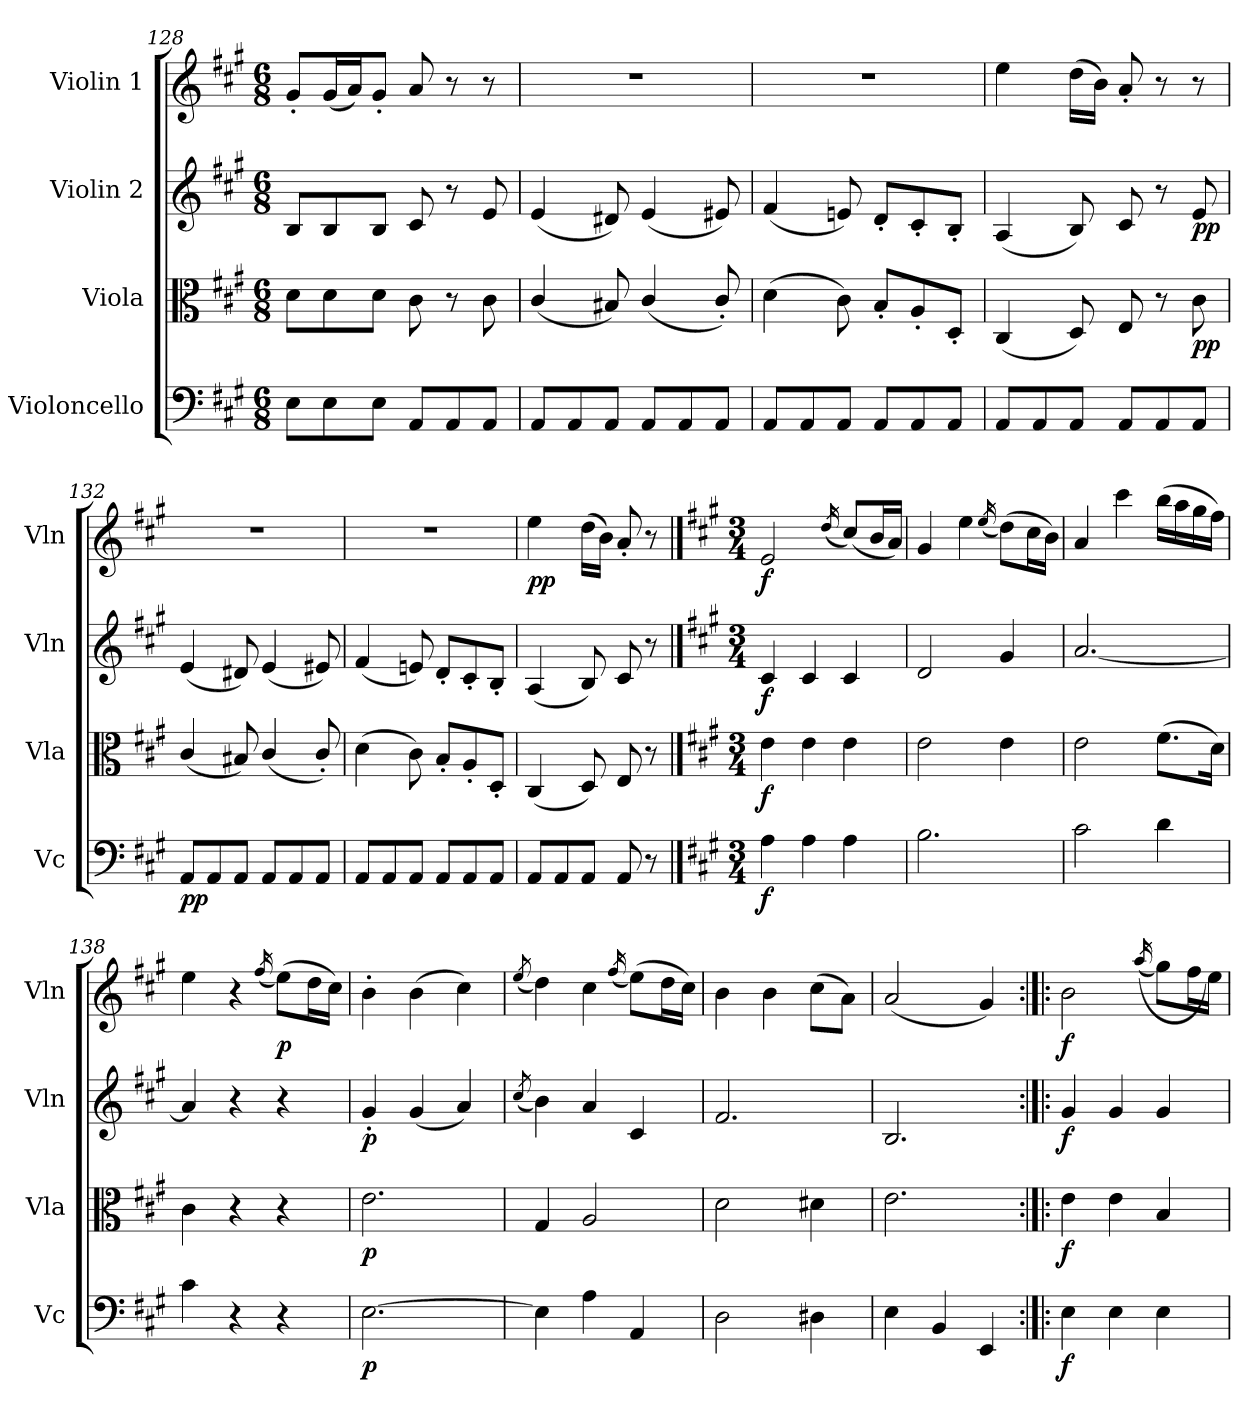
**kern	**dynam	**kern	**dynam	**kern	**dynam	**kern	**dynam
*part4	*part4	*part3	*part3	*part2	*part2	*part1	*part1
*staff4	*staff4	*staff3	*staff3	*staff2	*staff2	*staff1	*staff1
*I"Violoncello	*	*I"Viola	*	*I"Violin 2	*	*I"Violin 1	*
*I'Vc	*	*I'Vla	*	*I'Vln	*	*I'Vln	*
*clefF4	*	*clefC3	*	*clefG2	*	*clefG2	*
*k[f#c#g#]	*	*k[f#c#g#]	*	*k[f#c#g#]	*	*k[f#c#g#]	*
*M6/8	*	*M6/8	*	*M6/8	*	*M6/8	*
=128	=128	=128	=128	=128	=128	=128	=128
8E\L	.	8d\L	.	8B/L	.	8g#'/L	.
8E\	.	8d\	.	8B/	.	(<16g#/L	.
.	.	.	.	.	.	16a/J)	.
8E\J	.	8d\J	.	8B/J	.	8g#'/J	.
8AA/L	.	8c#\	.	8c#/	.	8a/	.
8AA/	.	8r	.	8r	.	8r	.
8AA/J	.	8c#\	.	8e/	.	8r	.
=129	=129	=129	=129	=129	=129	=129	=129
8AA/L	.	(<4c#/	.	(<4e/	.	2.r	.
8AA/	.	.	.	.	.	.	.
8AA/J	.	8B#X/)	.	8d#X/)	.	.	.
8AA/L	.	(<4c#/	.	(<4e/	.	.	.
8AA/	.	.	.	.	.	.	.
8AA/J	.	8c#'/)	.	8e#X/)	.	.	.
=130	=130	=130	=130	=130	=130	=130	=130
8AA/L	.	(>4d\	.	(<4f#/	.	2.r	.
8AA/	.	.	.	.	.	.	.
8AA/J	.	8c#\)	.	8en/)	.	.	.
8AA/L	.	8B'/L	.	8d'/L	.	.	.
8AA/	.	8A'/	.	8c#'/	.	.	.
8AA/J	.	8D'/J	.	8B'/J	.	.	.
!!LO:LB:g=z
=131	=131	=131	=131	=131	=131	=131	=131
8AA/L	.	(<4C#/	.	(<4A/	.	4ee\	.
8AA/	.	.	.	.	.	.	.
8AA/J	.	8D/)	.	8B/)	.	(>16dd\LL	.
.	.	.	.	.	.	16b\JJ)	.
8AA/L	.	8E/	.	8c#/	.	8a'/	.
8AA/	.	8r	.	8r	.	8r	.
!	!	!	!LO:DY:b	!	!LO:DY:b	!	!
8AA/J	.	8c#\	pp	8e/	pp	8r	.
=132	=132	=132	=132	=132	=132	=132	=132
!	!LO:DY:b	!	!	!	!	!	!
8AA/L	pp	(<4c#/	.	(<4e/	.	2.r	.
8AA/	.	.	.	.	.	.	.
8AA/J	.	8B#X/)	.	8d#X/)	.	.	.
8AA/L	.	(<4c#/	.	(<4e/	.	.	.
8AA/	.	.	.	.	.	.	.
8AA/J	.	8c#'/)	.	8e#X/)	.	.	.
=133	=133	=133	=133	=133	=133	=133	=133
8AA/L	.	(>4d\	.	(<4f#/	.	2.r	.
8AA/	.	.	.	.	.	.	.
8AA/J	.	8c#\)	.	8en/)	.	.	.
8AA/L	.	8B'/L	.	8d'/L	.	.	.
8AA/	.	8A'/	.	8c#'/	.	.	.
8AA/J	.	8D'/J	.	8B'/J	.	.	.
=134	=134	=134	=134	=134	=134	=134	=134
!	!	!	!	!	!	!	!LO:DY:b
8AA/L	.	(<4C#/	.	(<4A/	.	4ee\	pp
8AA/	.	.	.	.	.	.	.
8AA/J	.	8D/)	.	8B/)	.	(>16dd\LL	.
.	.	.	.	.	.	16b\JJ)	.
8AA/	.	8E/	.	8c#/	.	8a'/	.
8r	.	8r	.	8r	.	8r	.
!!LO:PB:g=z
==135	==135	==135	==135	==135	==135	==135	==135
*k[f#c#g#]	*	*k[f#c#g#]	*	*k[f#c#g#]	*	*k[f#c#g#]	*
*M3/4	*	*M3/4	*	*M3/4	*	*M3/4	*
*	*	*	*	*	*	*MM120	*
!	!LO:DY:b	!	!LO:DY:b	!	!LO:DY:b	!	!LO:DY:b
4A\	f	4e\	f	4c#/	f	2e/	f
4A\	.	4e\	.	4c#/	.	.	.
.	.	.	.	.	.	(<16qdd/	.
4A\	.	4e\	.	4c#/	.	(<8cc#/L)	.
.	.	.	.	.	.	16b/L	.
.	.	.	.	.	.	16a/JJ)	.
=136	=136	=136	=136	=136	=136	=136	=136
2.B\	.	2e\	.	2d/	.	4g#/	.
.	.	.	.	.	.	4ee\	.
.	.	.	.	.	.	(<16qee/	.
.	.	4e\	.	4g#/	.	(>8dd\L)	.
.	.	.	.	.	.	16cc#\L	.
.	.	.	.	.	.	16b\JJ)	.
=137	=137	=137	=137	=137	=137	=137	=137
2c#\	.	2e\	.	[2.a/	.	4a/	.
.	.	.	.	.	.	4ccc#\	.
4d\	.	(>8.f#\L	.	.	.	(>16bb\LL	.
.	.	.	.	.	.	16aa\	.
.	.	.	.	.	.	16gg#\	.
.	.	16d\Jk)	.	.	.	16ff#\JJ)	.
=138	=138	=138	=138	=138	=138	=138	=138
4c#\	.	4c#\	.	4a/]	.	4ee\	.
4r	.	4r	.	4r	.	4r	.
.	.	.	.	.	.	(<16qff#/	.
!	!	!	!	!	!	!	!LO:DY:b
4r	.	4r	.	4r	.	(>8ee\L)	p
.	.	.	.	.	.	16dd\L	.
.	.	.	.	.	.	16cc#\JJ)	.
!!LO:LB:g=z
=139	=139	=139	=139	=139	=139	=139	=139
!	!LO:DY:b	!	!LO:DY:b	!	!LO:DY:b	!	!
[2.E\	p	2.e\	p	4g#'/	p	4b'\	.
.	.	.	.	(<4g#/	.	(>4b\	.
.	.	.	.	4a/)	.	4cc#\)	.
=140	=140	=140	=140	=140	=140	=140	=140
.	.	.	.	(<8qcc#/	.	(<8qee/	.
4E\]	.	4G#/	.	4b\)	.	4dd\)	.
4A\	.	2A/	.	4a/	.	4cc#\	.
.	.	.	.	.	.	(<16qff#/	.
4AA/	.	.	.	4c#/	.	(>8ee\L)	.
.	.	.	.	.	.	16dd\L	.
.	.	.	.	.	.	16cc#\JJ)	.
=141	=141	=141	=141	=141	=141	=141	=141
2D\	.	2d\	.	2.f#/	.	4b\	.
.	.	.	.	.	.	4b\	.
4D#X\	.	4d#X\	.	.	.	(>8cc#\L	.
.	.	.	.	.	.	8a\J)	.
=142	=142	=142	=142	=142	=142	=142	=142
4E\	.	2.e\	.	2.B/	.	(<2a/	.
4BB/	.	.	.	.	.	.	.
4EE/	.	.	.	.	.	4g#/)	.
=143:|!|:	=143:|!|:	=143:|!|:	=143:|!|:	=143:|!|:	=143:|!|:	=143:|!|:	=143:|!|:
!	!LO:DY:b	!	!LO:DY:b	!	!LO:DY:b	!	!LO:DY:b
4E\	f	4e\	f	4g#/	f	2b\	f
4E\	.	4e\	.	4g#/	.	.	.
.	.	.	.	.	.	(<(>16qaa/	.
4E\	.	4B/	.	4g#/	.	8gg#\L)	.
.	.	.	.	.	.	16ff#\L	.
.	.	.	.	.	.	16ee\JJ)	.
=	=	=	=	=	=	=	=
*-	*-	*-	*-	*-	*-	*-	*-
